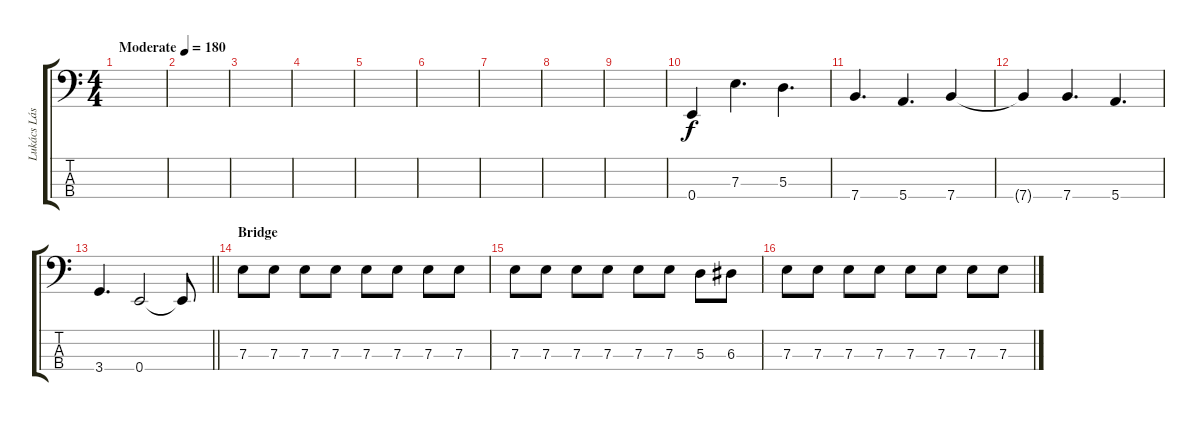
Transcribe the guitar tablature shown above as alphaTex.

\track ("Lukács László - Bass Gitár" "Lukács Lás") {instrument electricbasspick}
\staff {score tabs}
\tuning (G2 D2 A1 E1) {hide}
\ts (4 4)
\tempo (180 "Moderate")
\clef f4
\ks c
|
|
|
|
|
|
|
|
|
0.4.4 7.3.4{d} 5.3.4{d} |
7.4.4{d} 5.4.4{d} 7.4.4 |
7.4{t}.4 7.4.4{d} 5.4.4{d} |
\barLineRight lightlight
3.4.4{d} 0.4.2 0.4{t}.8 |
\section ("" "Bridge")
7.3.8 7.3.8 7.3.8 7.3.8 7.3.8 7.3.8 7.3.8 7.3.8 |
7.3.8 7.3.8 7.3.8 7.3.8 7.3.8 7.3.8 5.3.8 6.3.8 |
7.3.8 7.3.8 7.3.8 7.3.8 7.3.8 7.3.8 7.3.8 7.3.8
